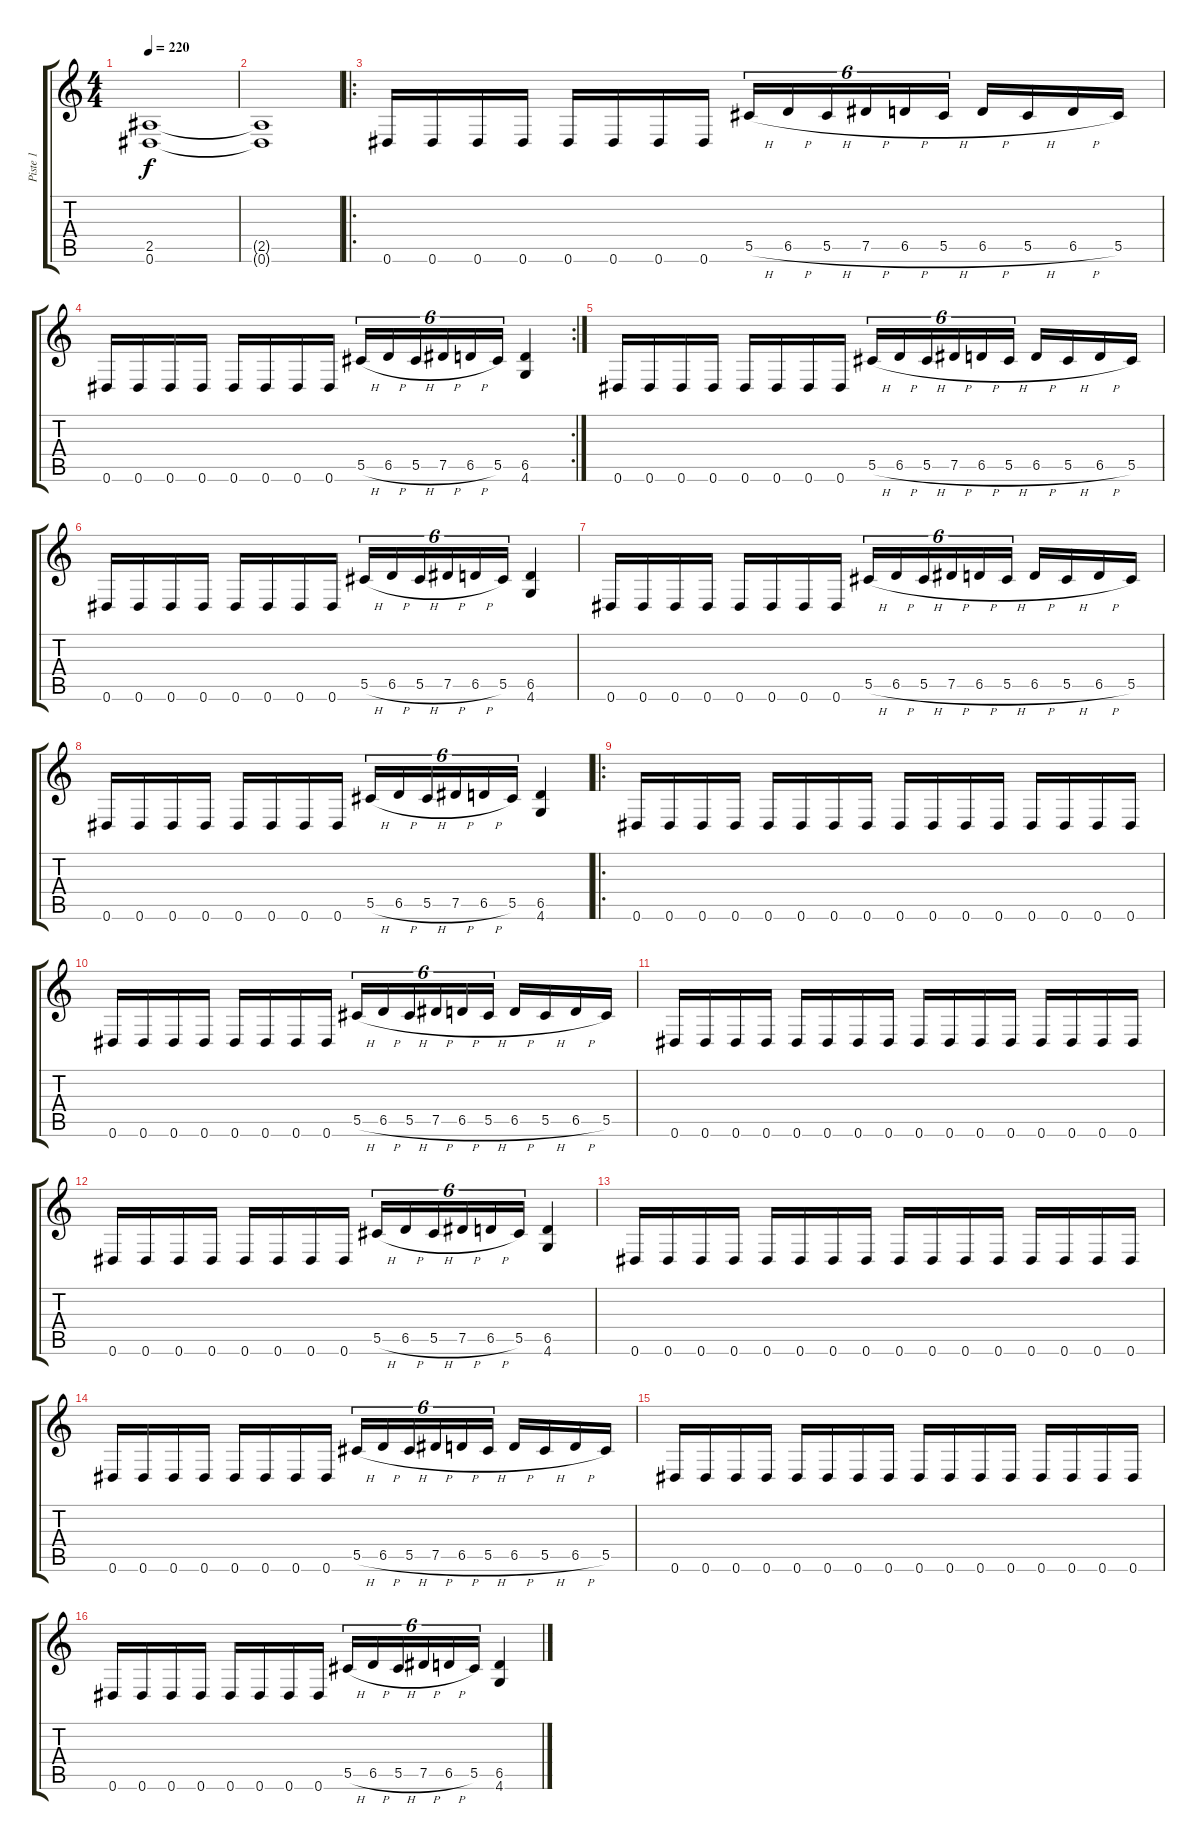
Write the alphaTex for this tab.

\track ("Piste 1" "Piste 1") {instrument distortionguitar}
\staff {score tabs}
\tuning (Eb4 Bb3 Gb3 Db3 Ab2 Eb2) {hide}
\ts (4 4)
\tempo 220
\clef g2
\ks c
(2.5{t} 0.6{t}).1{dy f} |
(2.5{t} 0.6{t}).1 |
\ro
0.6.16 0.6.16 0.6.16 0.6.16 0.6.16 0.6.16 0.6.16 0.6.16 5.5{h}.16{tu (6 4)} 6.5{h}.16{tu (6 4)} 5.5{h}.16{tu (6 4)} 7.5{h}.16{tu (6 4)} 6.5{h}.16{tu (6 4)} 5.5{h}.16{tu (6 4)} 6.5{h}.16 5.5{h}.16 6.5{h}.16 5.5.16 |
\rc 2
0.6.16 0.6.16 0.6.16 0.6.16 0.6.16 0.6.16 0.6.16 0.6.16 5.5{h}.16{tu (6 4)} 6.5{h}.16{tu (6 4)} 5.5{h}.16{tu (6 4)} 7.5{h}.16{tu (6 4)} 6.5{h}.16{tu (6 4)} 5.5.16{tu (6 4)} (6.5 4.6).4 |
0.6.16 0.6.16 0.6.16 0.6.16 0.6.16 0.6.16 0.6.16 0.6.16 5.5{h}.16{tu (6 4)} 6.5{h}.16{tu (6 4)} 5.5{h}.16{tu (6 4)} 7.5{h}.16{tu (6 4)} 6.5{h}.16{tu (6 4)} 5.5{h}.16{tu (6 4)} 6.5{h}.16 5.5{h}.16 6.5{h}.16 5.5.16 |
0.6.16 0.6.16 0.6.16 0.6.16 0.6.16 0.6.16 0.6.16 0.6.16 5.5{h}.16{tu (6 4)} 6.5{h}.16{tu (6 4)} 5.5{h}.16{tu (6 4)} 7.5{h}.16{tu (6 4)} 6.5{h}.16{tu (6 4)} 5.5.16{tu (6 4)} (6.5 4.6).4 |
0.6.16 0.6.16 0.6.16 0.6.16 0.6.16 0.6.16 0.6.16 0.6.16 5.5{h}.16{tu (6 4)} 6.5{h}.16{tu (6 4)} 5.5{h}.16{tu (6 4)} 7.5{h}.16{tu (6 4)} 6.5{h}.16{tu (6 4)} 5.5{h}.16{tu (6 4)} 6.5{h}.16 5.5{h}.16 6.5{h}.16 5.5.16 |
0.6.16 0.6.16 0.6.16 0.6.16 0.6.16 0.6.16 0.6.16 0.6.16 5.5{h}.16{tu (6 4)} 6.5{h}.16{tu (6 4)} 5.5{h}.16{tu (6 4)} 7.5{h}.16{tu (6 4)} 6.5{h}.16{tu (6 4)} 5.5.16{tu (6 4)} (6.5 4.6).4 |
\ro
0.6.16 0.6.16 0.6.16 0.6.16 0.6.16 0.6.16 0.6.16 0.6.16 0.6.16 0.6.16 0.6.16 0.6.16 0.6.16 0.6.16 0.6.16 0.6.16 |
0.6.16 0.6.16 0.6.16 0.6.16 0.6.16 0.6.16 0.6.16 0.6.16 5.5{h}.16{tu (6 4)} 6.5{h}.16{tu (6 4)} 5.5{h}.16{tu (6 4)} 7.5{h}.16{tu (6 4)} 6.5{h}.16{tu (6 4)} 5.5{h}.16{tu (6 4)} 6.5{h}.16 5.5{h}.16 6.5{h}.16 5.5.16 |
0.6.16 0.6.16 0.6.16 0.6.16 0.6.16 0.6.16 0.6.16 0.6.16 0.6.16 0.6.16 0.6.16 0.6.16 0.6.16 0.6.16 0.6.16 0.6.16 |
0.6.16 0.6.16 0.6.16 0.6.16 0.6.16 0.6.16 0.6.16 0.6.16 5.5{h}.16{tu (6 4)} 6.5{h}.16{tu (6 4)} 5.5{h}.16{tu (6 4)} 7.5{h}.16{tu (6 4)} 6.5{h}.16{tu (6 4)} 5.5.16{tu (6 4)} (6.5 4.6).4 |
0.6.16 0.6.16 0.6.16 0.6.16 0.6.16 0.6.16 0.6.16 0.6.16 0.6.16 0.6.16 0.6.16 0.6.16 0.6.16 0.6.16 0.6.16 0.6.16 |
0.6.16 0.6.16 0.6.16 0.6.16 0.6.16 0.6.16 0.6.16 0.6.16 5.5{h}.16{tu (6 4)} 6.5{h}.16{tu (6 4)} 5.5{h}.16{tu (6 4)} 7.5{h}.16{tu (6 4)} 6.5{h}.16{tu (6 4)} 5.5{h}.16{tu (6 4)} 6.5{h}.16 5.5{h}.16 6.5{h}.16 5.5.16 |
0.6.16 0.6.16 0.6.16 0.6.16 0.6.16 0.6.16 0.6.16 0.6.16 0.6.16 0.6.16 0.6.16 0.6.16 0.6.16 0.6.16 0.6.16 0.6.16 |
0.6.16 0.6.16 0.6.16 0.6.16 0.6.16 0.6.16 0.6.16 0.6.16 5.5{h}.16{tu (6 4)} 6.5{h}.16{tu (6 4)} 5.5{h}.16{tu (6 4)} 7.5{h}.16{tu (6 4)} 6.5{h}.16{tu (6 4)} 5.5.16{tu (6 4)} (6.5 4.6).4
